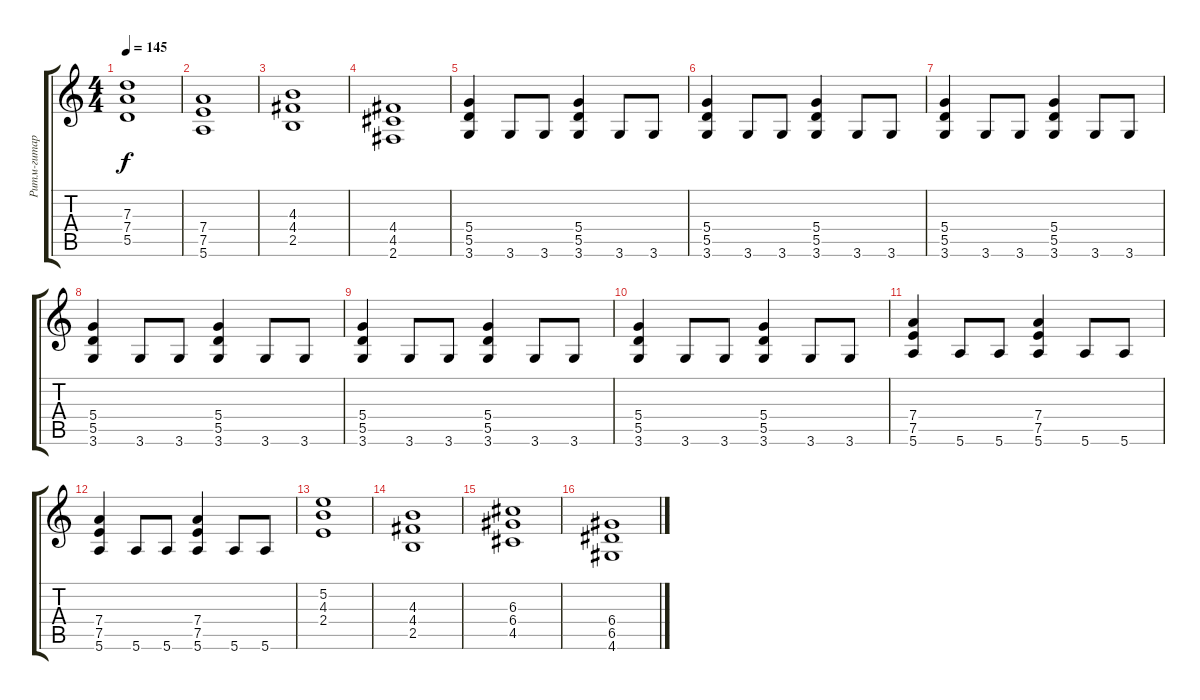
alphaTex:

\track ("Ритм-гитара" "Ритм-гитар") {instrument distortionguitar}
\staff {score tabs}
\tuning (E4 B3 G3 D3 A2 E2) {hide}
\ts (4 4)
\tempo 145
\clef g2
\ks c
(7.3 7.4 5.5).1{dy f} |
(7.4 7.5 5.6).1 |
(4.3 4.4 2.5).1 |
(4.4 4.5 2.6).1 |
(5.4 5.5 3.6).4 3.6.8 3.6.8 (5.4 5.5 3.6).4 3.6.8 3.6.8 |
(5.4 5.5 3.6).4 3.6.8 3.6.8 (5.4 5.5 3.6).4 3.6.8 3.6.8 |
(5.4 5.5 3.6).4 3.6.8 3.6.8 (5.4 5.5 3.6).4 3.6.8 3.6.8 |
(5.4 5.5 3.6).4 3.6.8 3.6.8 (5.4 5.5 3.6).4 3.6.8 3.6.8 |
(5.4 5.5 3.6).4 3.6.8 3.6.8 (5.4 5.5 3.6).4 3.6.8 3.6.8 |
(5.4 5.5 3.6).4 3.6.8 3.6.8 (5.4 5.5 3.6).4 3.6.8 3.6.8 |
(7.4 7.5 5.6).4 5.6.8 5.6.8 (7.4 7.5 5.6).4 5.6.8 5.6.8 |
(7.4 7.5 5.6).4 5.6.8 5.6.8 (7.4 7.5 5.6).4 5.6.8 5.6.8 |
(5.2 4.3 2.4).1 |
(4.3 4.4 2.5).1 |
(6.3 6.4 4.5).1 |
(6.4 6.5 4.6).1
